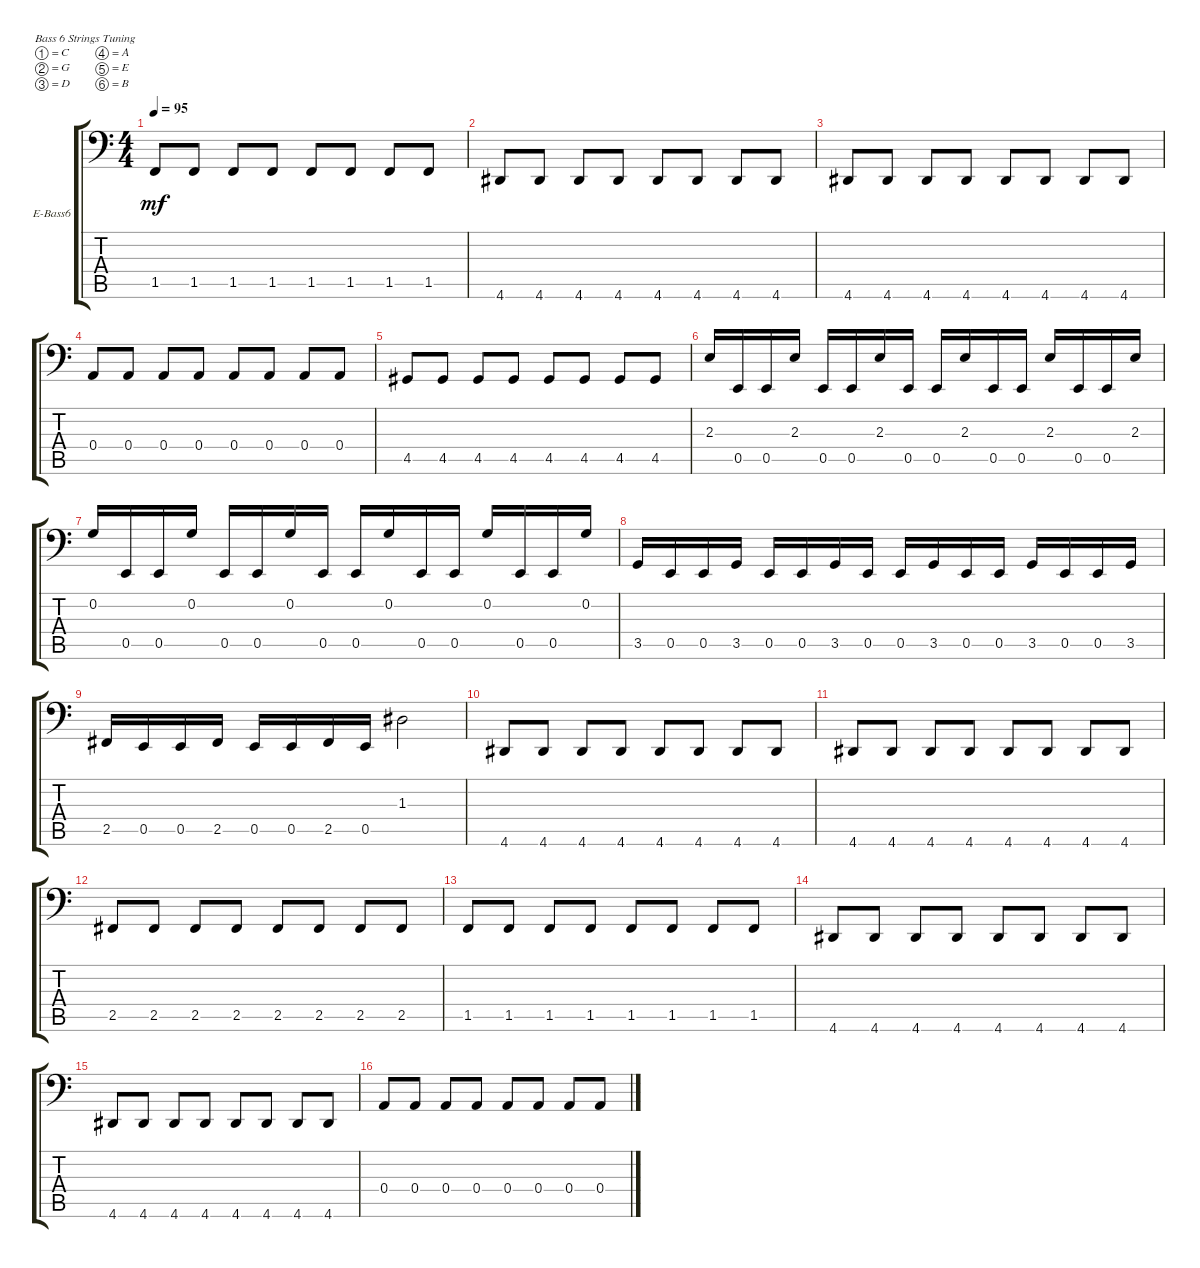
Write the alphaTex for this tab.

\bracketExtendMode groupsimilarinstruments
\firstSystemTrackNameOrientation horizontal
\otherSystemsTrackNameOrientation horizontal
\track ("Electric Bass" "E-Bass6") {instrument electricbassfinger}
\staff {score tabs}
\tuning (C3 G2 D2 A1 E1 B0)
\ts (4 4)
\tempo 95
\clef f4
\scale
0.333333
\ks c
1.5.8{dy mf} 1.5.8 1.5.8 1.5.8 1.5.8 1.5.8 1.5.8 1.5.8 |
\scale
0.333333 4.6.8 4.6.8 4.6.8 4.6.8 4.6.8 4.6.8 4.6.8 4.6.8 |
\scale
0.333333 4.6.8 4.6.8 4.6.8 4.6.8 4.6.8 4.6.8 4.6.8 4.6.8 |
\scale
0.333333 0.4.8 0.4.8 0.4.8 0.4.8 0.4.8 0.4.8 0.4.8 0.4.8 |
\scale
0.333333 4.5.8 4.5.8 4.5.8 4.5.8 4.5.8 4.5.8 4.5.8 4.5.8 |
\scale
0.333333 2.3.16 0.5.16 0.5.16 2.3.16 0.5.16 0.5.16 2.3.16 0.5.16 0.5.16 2.3.16 0.5.16 0.5.16 2.3.16 0.5.16 0.5.16 2.3.16 |
\scale
0.333333 0.2.16 0.5.16 0.5.16 0.2.16 0.5.16 0.5.16 0.2.16 0.5.16 0.5.16 0.2.16 0.5.16 0.5.16 0.2.16 0.5.16 0.5.16 0.2.16 |
\scale
0.333333 3.5.16 0.5.16 0.5.16 3.5.16 0.5.16 0.5.16 3.5.16 0.5.16 0.5.16 3.5.16 0.5.16 0.5.16 3.5.16 0.5.16 0.5.16 3.5.16 |
\scale
0.333333 2.5.16 0.5.16 0.5.16 2.5.16 0.5.16 0.5.16 2.5.16 0.5.16 1.3.2 |
\scale
0.333333 4.6.8 4.6.8 4.6.8 4.6.8 4.6.8 4.6.8 4.6.8 4.6.8 |
\scale
0.333333 4.6.8 4.6.8 4.6.8 4.6.8 4.6.8 4.6.8 4.6.8 4.6.8 |
\scale
0.333333 2.5.8 2.5.8 2.5.8 2.5.8 2.5.8 2.5.8 2.5.8 2.5.8 |
\scale
0.333333 1.5.8 1.5.8 1.5.8 1.5.8 1.5.8 1.5.8 1.5.8 1.5.8 |
\scale
0.333333 4.6.8 4.6.8 4.6.8 4.6.8 4.6.8 4.6.8 4.6.8 4.6.8 |
\scale
0.333333 4.6.8 4.6.8 4.6.8 4.6.8 4.6.8 4.6.8 4.6.8 4.6.8 |
\scale
0.333333 0.4.8 0.4.8 0.4.8 0.4.8 0.4.8 0.4.8 0.4.8 0.4.8
